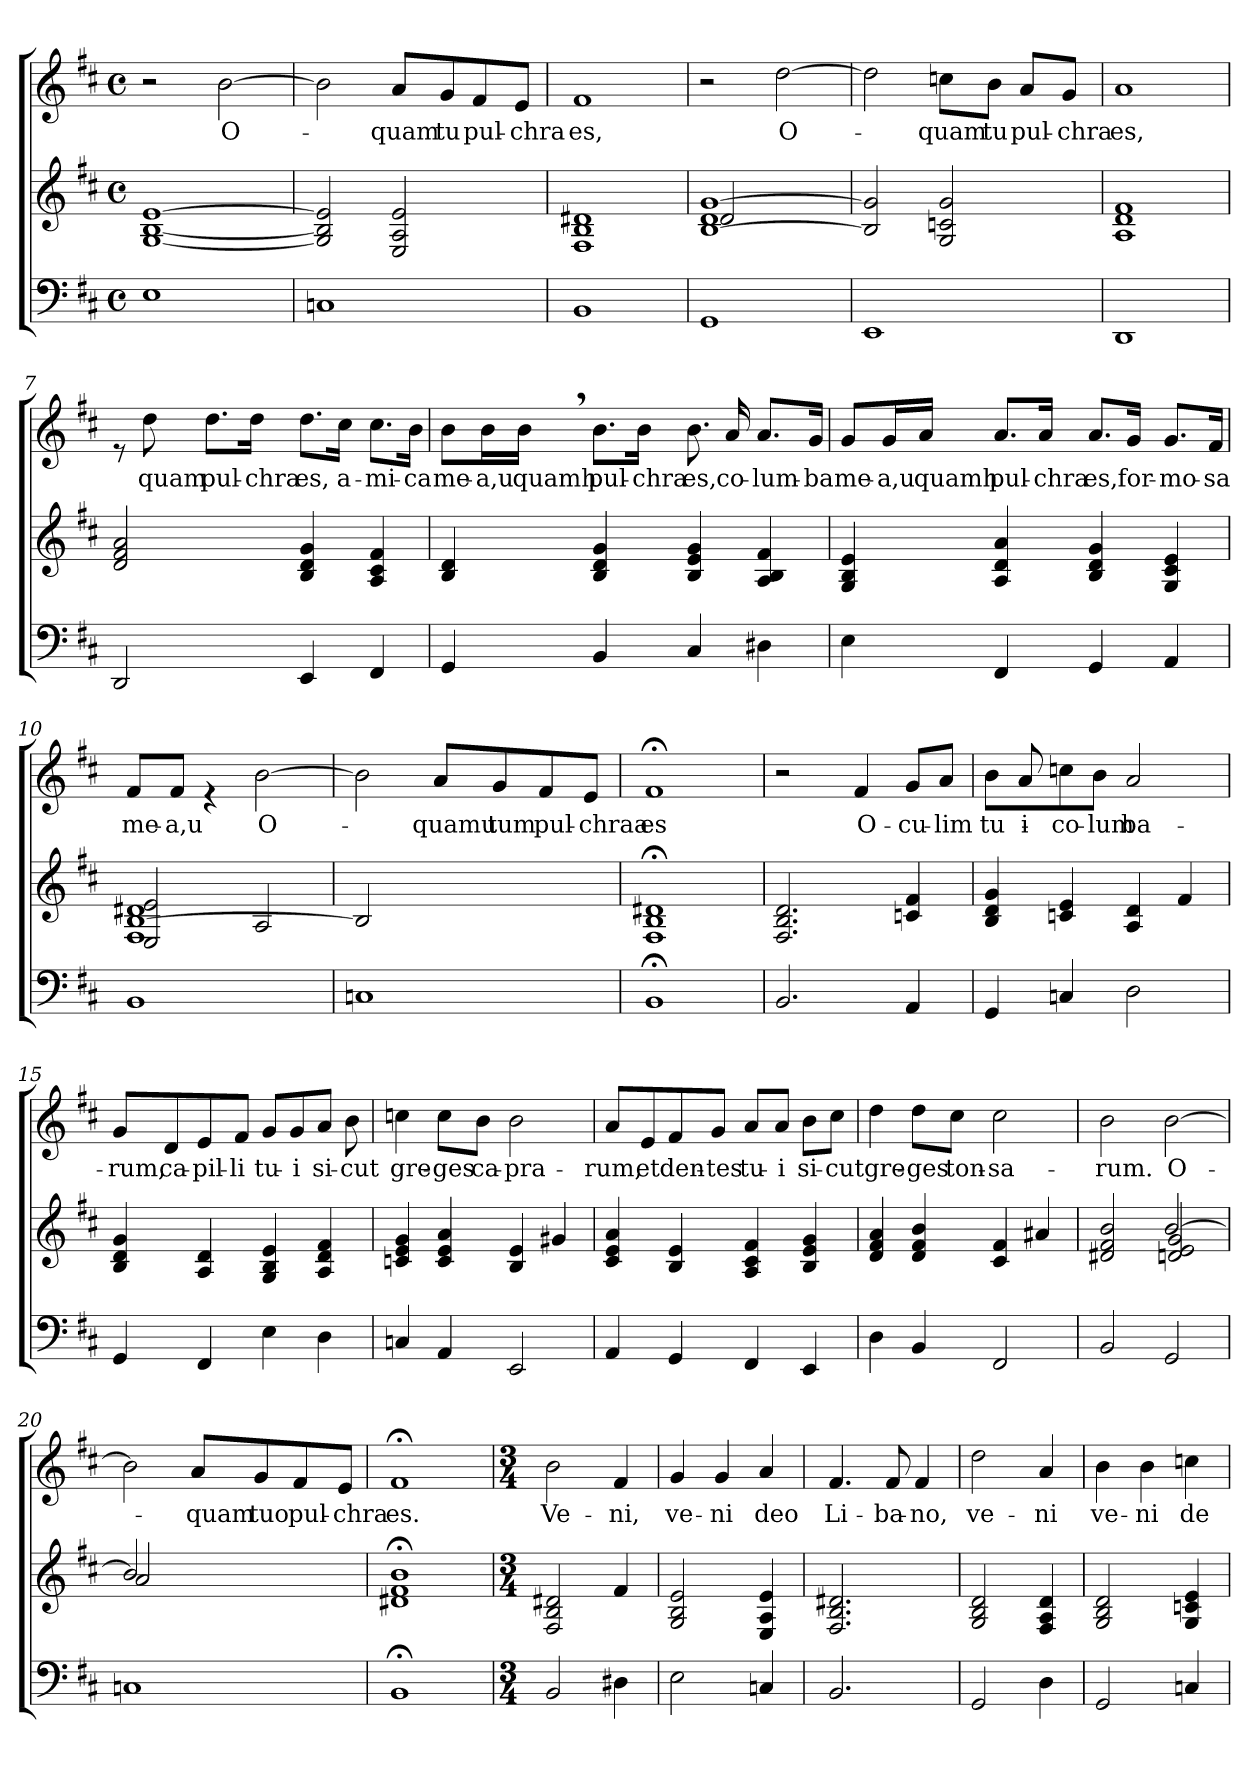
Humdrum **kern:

**kern	**kern	**kern	**text
*part3	*part2	*part1	*part1
*staff3	*staff2	*staff1	*staff1
*clefF4	*clefG2	*clefG2	*
*k[f#c#]	*k[f#c#]	*k[f#c#]	*
*D:	*D:	*D:	*
*M4/4	*M4/4	*M4/4	*
*met(c)	*met(c)	*met(c)	*
=1	=1	=1	=1
1E	[<1G [<1B [<1e	2r	.
!	!	!	!LO:LY:b
.	.	[>2b\	O-
=2	=2	=2	=2
1Cn	2G/] 2B/] 2e/]	2b\]	.
!	!	!	!LO:LY:b
.	2E/ 2A/ 2e/	8a/L	-quam
!	!	!	!LO:LY:b
.	.	8g/	tu
!	!	!	!LO:LY:b
.	.	8f#/	pul-
!	!	!	!LO:LY:b
.	.	8e/J	-chra
=3	=3	=3	=3
!	!	!	!LO:LY:b
1BB	1F# 1B 1d#X	1f#	es,
=4	=4	=4	=4
*	*^	*	*
*	*	*^	*	*
1GG	[<1B [<1g	1d	2d/	2r	.
!	!	!	!	!	!LO:LY:b
.	.	.	2ryy	[>2dd\	O-
*	*v	*v	*v	*	*
=5	=5	=5	=5
1EE	2B/] 2g/]	2dd\]	.
!	!	!	!LO:LY:b
.	2G/ 2cn/ 2g/	8ccn\L	-quam
!	!	!	!LO:LY:b
.	.	8b\J	tu
!	!	!	!LO:LY:b
.	.	8a/L	pul-
!	!	!	!LO:LY:b
.	.	8g/J	-chra
=6	=6	=6	=6
!	!	!	!LO:LY:b
1DD	1A 1d 1f#	1a	es,
!!LO:LB:g=z
=7	=7	=7	=7
2DD/	2d/ 2f#/ 2a/	8re	.
!	!	!	!LO:LY:b
.	.	8dd\	quam
!	!	!	!LO:LY:b
.	.	8.dd\L	pul-
!	!	!	!LO:LY:b
.	.	16dd\Jk	-chra
!	!	!	!LO:LY:b
4EE/	4B/ 4d/ 4g/	8.dd\L	es,
!	!	!	!LO:LY:b
.	.	16cc#\Jk	a-
!	!	!	!LO:LY:b
4FF#/	4A/ 4c#/ 4f#/	8.cc#\L	-mi-
!	!	!	!LO:LY:b
.	.	16b\Jk	-ca
=8	=8	=8	=8
!	!	!	!LO:LY:b
4GG/	4B/ 4d/	8b\L	me-
!	!	!	!LO:LY:b
.	.	16b\L	-a,u
!	!	!	!LO:LY:b
.	.	16b,>\JJ	quamh
!	!	!	!LO:LY:b
4BB/	4B/ 4d/ 4g/	8.b\L	pul-
!	!	!	!LO:LY:b
.	.	16b\Jk	-chra
!	!	!	!LO:LY:b
4C#/	4B/ 4e/ 4g/	8.b\	es,
!	!	!	!LO:LY:b
.	.	16a/	co-
!	!	!	!LO:LY:b
4D#X\	4A/ 4B/ 4f#/	8.a/L	-lum-
!	!	!	!LO:LY:b
.	.	16g/Jk	-ba
=9	=9	=9	=9
!	!	!	!LO:LY:b
4E\	4G/ 4B/ 4e/	8g/L	me-
!	!	!	!LO:LY:b
.	.	16g/L	-a,u
!	!	!	!LO:LY:b
.	.	16a/JJ	quamh
!	!	!	!LO:LY:b
4FF#/	4A/ 4d/ 4a/	8.a/L	pul-
!	!	!	!LO:LY:b
.	.	16a/Jk	-chra
!	!	!	!LO:LY:b
4GG/	4B/ 4d/ 4g/	8.a/L	es,
!	!	!	!LO:LY:b
.	.	16g/Jk	for-
!	!	!	!LO:LY:b
4AA/	4G/ 4c#/ 4e/	8.g/L	-mo-
!	!	!	!LO:LY:b
.	.	16f#/Jk	-sa
!!LO:LB:g=z
=10	=10	=10	=10
*	*^	*	*
*	*	*^	*	*
!	!	!	!	!	!LO:LY:b
1BB	[<1B	1F# 1d#X	2E/ 2e/	8f#/L	me-
!	!	!	!	!	!LO:LY:b
.	.	.	.	8f#/J	-a,u
.	.	.	.	4re	.
!	!	!	!	!	!LO:LY:b
.	.	.	2A/	[>2b\	O-
*	*v	*v	*v	*	*
=11	=11	=11	=11
1Cn	2B/]	2b\]	.
!	!	!	!LO:LY:b
.	2ryy	8a/L	-quamu
!	!	!	!LO:LY:b
.	.	8g/	tum
!	!	!	!LO:LY:b
.	.	8f#/	pul-
!	!	!	!LO:LY:b
.	.	8e/J	-chraa
=12	=12	=12	=12
!	!	!	!LO:LY:b
1BB;	1F#; 1B; 1d#X;	1f#;	es
=13	=13	=13	=13
2.BB/	2.F#/ 2.B/ 2.d/	2r	.
!	!	!	!LO:LY:b
.	.	4f#/	O-
!	!	!	!LO:LY:b
4AA/	4cn/ 4f#/	8g/L	-cu-
!	!	!	!LO:LY:b
.	.	8a/J	-lim
=14	=14	=14	=14
!	!	!	!LO:LY:b
*	*	*^	*
4GG/	4B/ 4d/ 4g/	8b\L	8ryy	tu-
!	!	!	!	!LO:LY:b
.	.	8ryy	8a/	-i
!	!	!	!	!LO:LY:b
4Cn/	4cn/ 4e/	8ccn\	4ryy	-co-
!	!	!	!	!LO:LY:b
.	.	8b\J	.	-lum-
!	!	!	!	!LO:LY:b
2D\	4A/ 4d/	2ryy	2a/	ba-
.	4f#/	.	.	.
*	*	*v	*v	*
!!LO:LB:g=z
=15	=15	=15	=15
!	!	!	!LO:LY:b
4GG/	4B/ 4d/ 4g/	8g/L	-rum,
!	!	!	!LO:LY:b
.	.	8d/	ca-
!	!	!	!LO:LY:b
4FF#/	4A/ 4d/	8e/	-pil-
!	!	!	!LO:LY:b
.	.	8f#/J	-li
!	!	!	!LO:LY:b
4E\	4G/ 4B/ 4e/	8g/L	tu-
!	!	!	!LO:LY:b
.	.	8g/	-i
!	!	!	!LO:LY:b
4D\	4A/ 4d/ 4f#/	8a/J	si-
!	!	!	!LO:LY:b
.	.	8b\	-cut
=16	=16	=16	=16
!	!	!	!LO:LY:b
4Cn/	4cn/ 4e/ 4g/	4ccn\	gre-
!	!	!	!LO:LY:b
4AA/	4c/ 4e/ 4a/	8cc\L	-ges
!	!	!	!LO:LY:b
.	.	8b\J	ca-
!	!	!	!LO:LY:b
2EE/	4B/ 4e/	2b\	-pra-
.	4g#X/	.	.
=17	=17	=17	=17
!	!	!	!LO:LY:b
4AA/	4c#/ 4e/ 4a/	8a/L	-rum,
!	!	!	!LO:LY:b
.	.	8e/	et
!	!	!	!LO:LY:b
4GG/	4B/ 4e/	8f#/	den-
!	!	!	!LO:LY:b
.	.	8g/J	-tes
!	!	!	!LO:LY:b
4FF#/	4A/ 4c#/ 4f#/	8a/L	tu-
!	!	!	!LO:LY:b
.	.	8a/J	-i
!	!	!	!LO:LY:b
4EE/	4B/ 4e/ 4g/	8b\L	si-
!	!	!	!LO:LY:b
.	.	8cc#\J	-cut
!!LO:LB:g=z
=18	=18	=18	=18
!	!	!	!LO:LY:b
4D\	4d/ 4f#/ 4a/	4dd\	gre-
!	!	!	!LO:LY:b
4BB/	4d/ 4f#/ 4b/	8dd\L	-ges
!	!	!	!LO:LY:b
.	.	8cc#\J	ton-
!	!	!	!LO:LY:b
2FF#/	4c#/ 4f#/	2cc#\	-sa-
.	4a#X/	.	.
=19	=19	=19	=19
*	*^	*	*
!	!	!	!	!LO:LY:b
2BB/	2d#X/ 2f#/ 2b/	2ryy	2b\	-rum.
!	!	!	!	!LO:LY:b
2GG/	[<2b/	2dn/ 2e/ 2g/	[>2b\	O-
=20	=20	=20	=20	=20
1Cn	2b/]	2a/	2b\]	.
!	!	!	!	!LO:LY:b
.	2ryy	2ryy	8a/L	-quam
!	!	!	!	!LO:LY:b
.	.	.	8g/	tuo
!	!	!	!	!LO:LY:b
.	.	.	8f#/	pul-
!	!	!	!	!LO:LY:b
.	.	.	8e/J	-chra
*	*v	*v	*	*
=21	=21	=21	=21
!	!	!	!LO:LY:b
1BB;	1d#X; 1f#; 1b;	1f#;	es.
!!LO:LB:g=z
=22	=22	=22	=22
*M3/4	*M3/4	*M3/4	*
!	!	!	!LO:LY:b
2BB/	2F#/ 2B/ 2d#X/	2b\	Ve-
!	!	!	!LO:LY:b
4D#X\	4f#/	4f#/	-ni,
=23	=23	=23	=23
!	!	!	!LO:LY:b
2E\	2G/ 2B/ 2e/	4g/	ve-
!	!	!	!LO:LY:b
.	.	4g/	-ni
!	!	!	!LO:LY:b
4Cn/	4E/ 4A/ 4e/	4a/	deo
=24	=24	=24	=24
!	!	!	!LO:LY:b
2.BB/	2.F#/ 2.B/ 2.d#X/	4.f#/	Li-
!	!	!	!LO:LY:b
.	.	8f#/	-ba-
!	!	!	!LO:LY:b
.	.	4f#/	-no,
=25	=25	=25	=25
!	!	!	!LO:LY:b
2GG/	2G/ 2B/ 2d/	2dd\	ve-
!	!	!	!LO:LY:b
4D\	4F#/ 4A/ 4d/	4a/	-ni
=26	=26	=26	=26
!	!	!	!LO:LY:b
2GG/	2G/ 2B/ 2d/	4b\	ve-
!	!	!	!LO:LY:b
.	.	4b\	-ni
!	!	!	!LO:LY:b
4Cn/	4G/ 4cn/ 4e/	4ccn\	de
=	=	=	=
*-	*-	*-	*-
